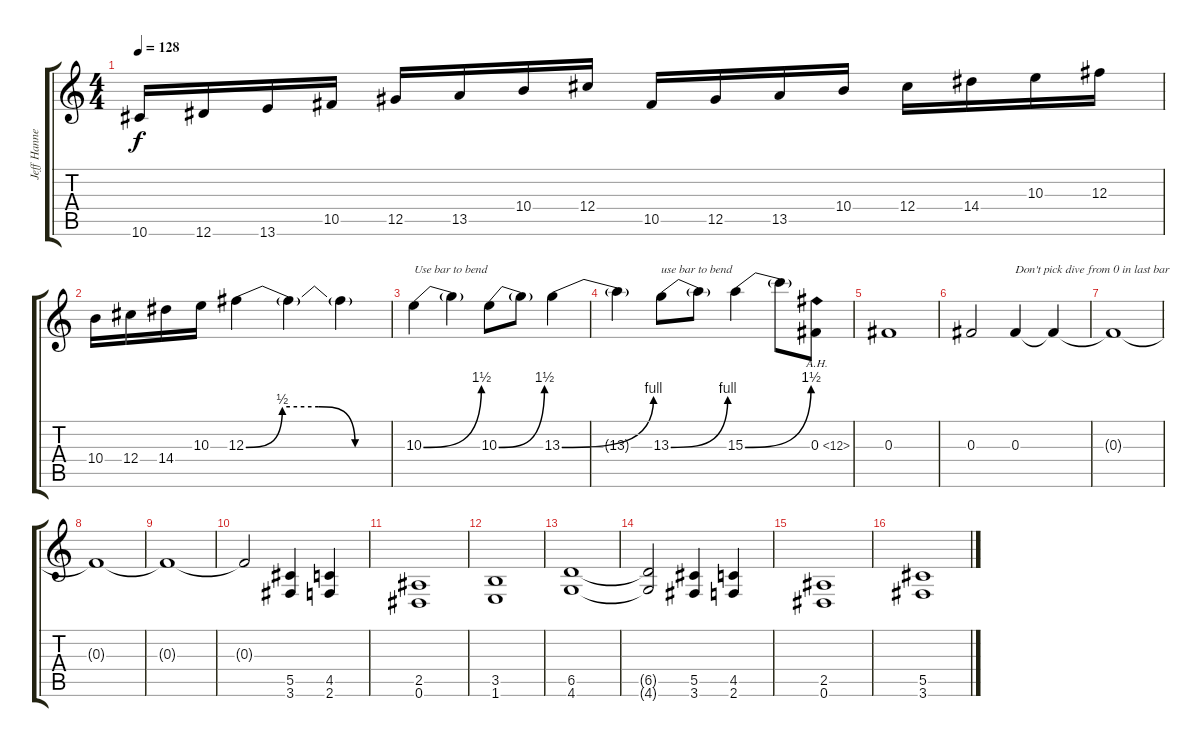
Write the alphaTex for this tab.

\track ("Jeff Hanneman" "Jeff Hanne") {instrument distortionguitar}
\staff {score tabs}
\tuning (Eb4 Bb3 Gb3 Db3 Ab2 Eb2) {hide}
\ts (4 4)
\tempo 128
\clef g2
\ks c
10.6.16{dy f} 12.6.16 13.6.16 10.5.16 12.5.16 13.5.16 10.4.16 12.4.16 10.5.16 12.5.16 13.5.16 10.4.16 12.4.16 14.4.16 10.3.16 12.3.16 |
10.4.16 12.4.16 14.4.16 10.3.16 12.3{be (custom 0 0 15 2 30 2 45 0 60 0)}.4 12.3{t}.4 12.3{t}.4 |
10.3{be (bend 0 0 60 6)}.4{txt "Use bar to bend"} 10.3{t}.4 10.3{be (bend 0 0 60 6)}.8 10.3{t}.8 13.3{be (bend 0 0 60 4)}.4 |
13.3{t}.4 13.3{be (bend 0 0 60 4)}.8{txt "use bar to bend"} 13.3{t}.8 15.3{be (bend 0 0 60 6)}.4 15.3{t}.8 0.3{ah 12}.8 |
0.3.1 |
0.3.2 0.3.4{txt "Don't pick dive from 0 in last bar"} 0.3{t}.4 |
0.3{t}.1 |
0.3{t}.1 |
0.3{t}.1 |
0.3{t}.2 (5.5 3.6).4 (4.5 2.6).4 |
(2.5 0.6).1 |
(3.5 1.6).1 |
(6.5 4.6).1 |
(6.5{t} 4.6{t}).2 (5.5 3.6).4 (4.5 2.6).4 |
(2.5 0.6).1 |
(5.5 3.6).1
